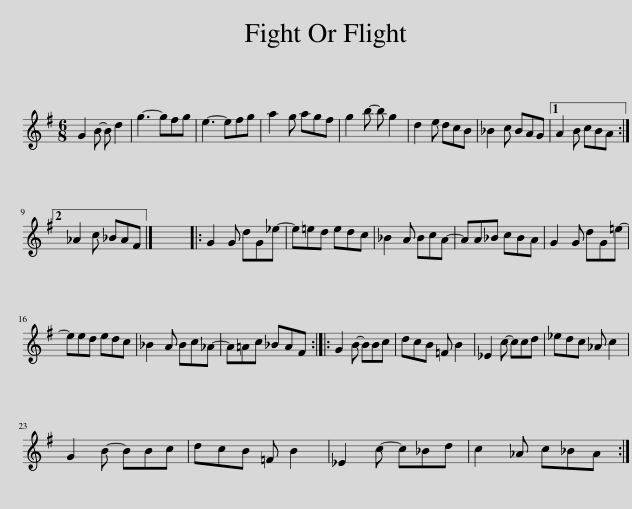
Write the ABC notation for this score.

X:1
L:1/8
M:6/8
I:linebreak $
K:G
V:1 treble
V:1
 G2 B- B d2 | g3- gfg | e3- efg | a2 g agf | g2 b- b g2 | %5
 d2 e dcB | _B2 c BAG |1 A2 B cBA :|2$ _A2 c _BAF |] x6 |: %10
 G2 G dG_e- | e=ed edc | _B2 A BcA- | AA_B cBA | G2 G dG=e- |$ %15
 eed edc | _B2 A Bc_A- | A=Ac _BAF :: G2 B- BBc | dcB =F B2 | %20
 _E2 c- ccd | _edc _A c2 |$ G2 B- BBc | dcB =F B2 | _E2 c- c_Bd | %25
 c2 _A c_BA :| %26
